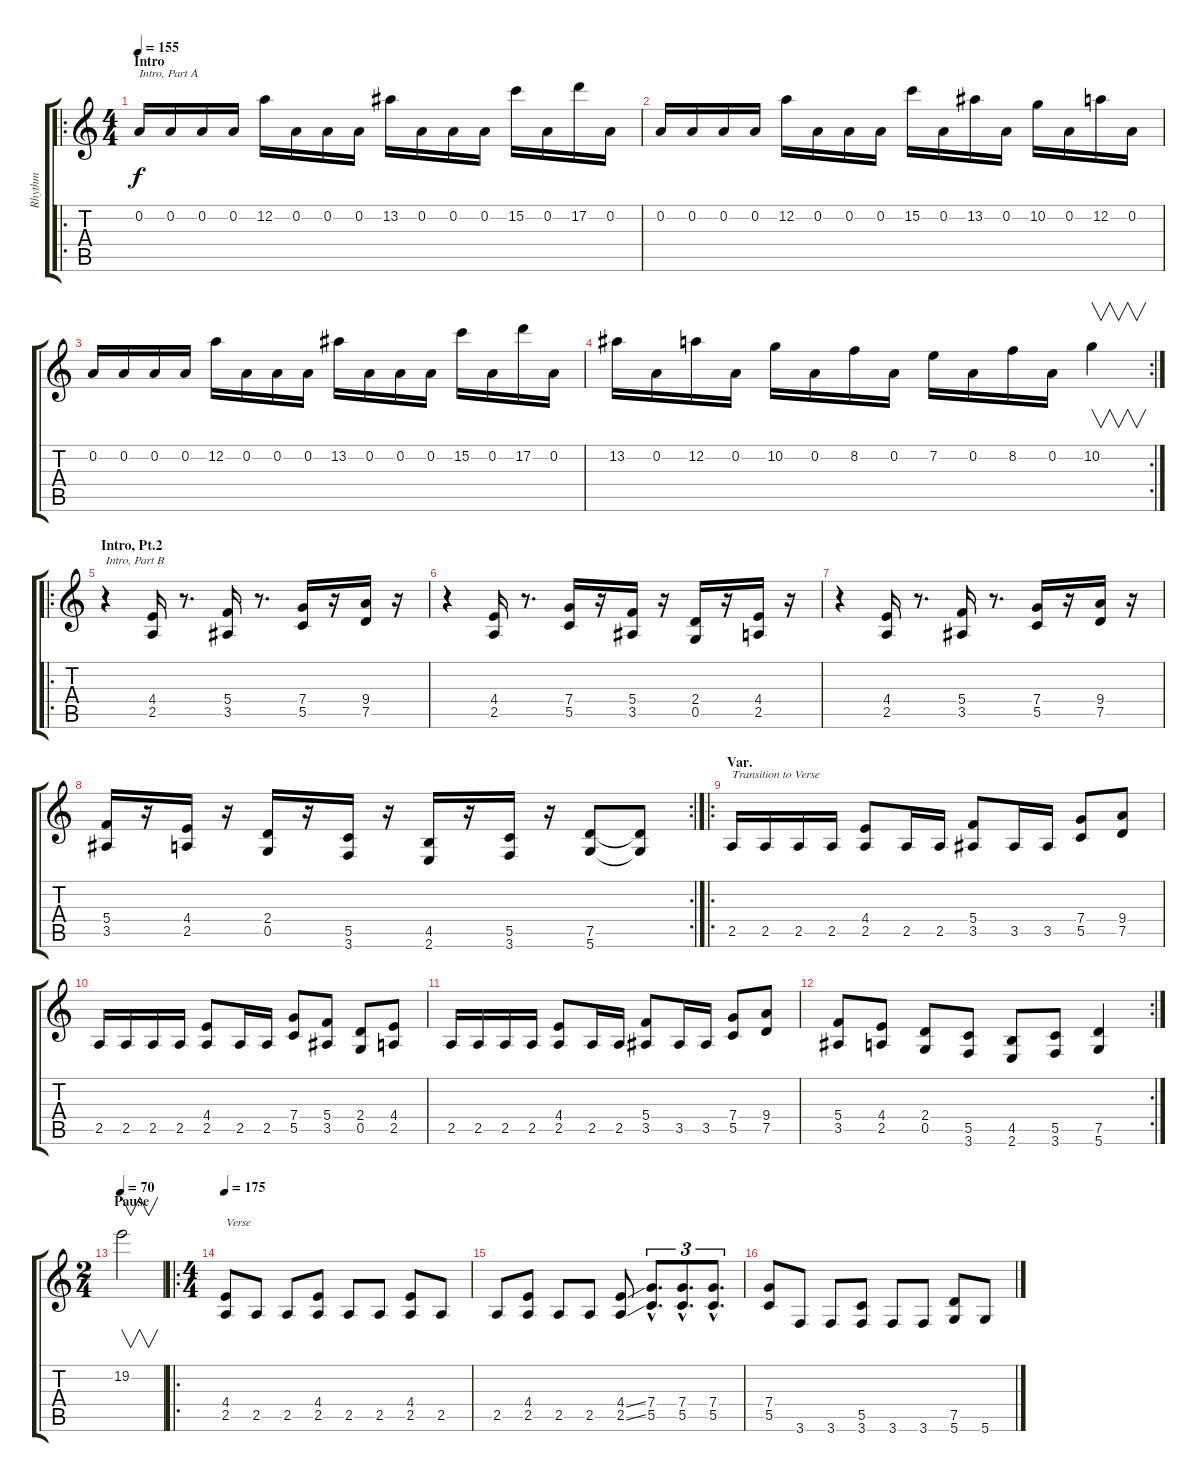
\track ("Rhythm" "Rhythm") {instrument distortionguitar}
\staff {score tabs}
\tuning (D4 A3 F3 C3 G2 D2) {hide}
\ro
\ts (4 4)
\section ("" "Intro")
\tempo 155
\clef g2
\ks c
0.2.16{txt "Intro, Part A" dy f instrument distortionguitar} 0.2.16 0.2.16 0.2.16 12.2.16 0.2.16 0.2.16 0.2.16 13.2.16 0.2.16 0.2.16 0.2.16 15.2.16 0.2.16 17.2.16 0.2.16 |
0.2.16 0.2.16 0.2.16 0.2.16 12.2.16 0.2.16 0.2.16 0.2.16 15.2.16 0.2.16 13.2.16 0.2.16 10.2.16 0.2.16 12.2.16 0.2.16 |
0.2.16 0.2.16 0.2.16 0.2.16 12.2.16 0.2.16 0.2.16 0.2.16 13.2.16 0.2.16 0.2.16 0.2.16 15.2.16 0.2.16 17.2.16 0.2.16 |
\rc 2
13.2.16 0.2.16 12.2.16 0.2.16 10.2.16 0.2.16 8.2.16 0.2.16 7.2.16 0.2.16 8.2.16 0.2.16 10.2.4{v} |
\ro
\section ("" "Intro, Pt.2")
r.4{txt "Intro, Part B"} (4.4 2.5).16 r.8{d} (5.4 3.5).16 r.8{d} (7.4 5.5).16 r.16 (9.4 7.5).16 r.16 |
r.4 (4.4 2.5).16 r.8{d} (7.4 5.5).16 r.16 (5.4 3.5).16 r.16 (2.4 0.5).16 r.16 (4.4 2.5).16 r.16 |
r.4 (4.4 2.5).16 r.8{d} (5.4 3.5).16 r.8{d} (7.4 5.5).16 r.16 (9.4 7.5).16 r.16 |
\rc 2
(5.4 3.5).16 r.16 (4.4 2.5).16 r.16 (2.4 0.5).16 r.16 (5.5 3.6).16 r.16 (4.5 2.6).16 r.16 (5.5 3.6).16 r.16 (7.5 5.6).8 (7.5{t} 5.6{t}).8 |
\ro
\section ("" "Var.")
2.5.16{txt "Transition to Verse"} 2.5.16 2.5.16 2.5.16 (4.4 2.5).8 2.5.16 2.5.16 (5.4 3.5).8 3.5.16 3.5.16 (7.4 5.5).8 (9.4 7.5).8 |
2.5.16 2.5.16 2.5.16 2.5.16 (4.4 2.5).8 2.5.16 2.5.16 (7.4 5.5).8 (5.4 3.5).8 (2.4 0.5).8 (4.4 2.5).8 |
2.5.16 2.5.16 2.5.16 2.5.16 (4.4 2.5).8 2.5.16 2.5.16 (5.4 3.5).8 3.5.16 3.5.16 (7.4 5.5).8 (9.4 7.5).8 |
\rc 2
(5.4 3.5).8 (4.4 2.5).8 (2.4 0.5).8 (5.5 3.6).8 (4.5 2.6).8 (5.5 3.6).8 (7.5 5.6).4 |
\ts (2 4)
\section ("" "Pause")
\tempo 70
19.2.2{v} |
\ro
\ts (4 4)
\tempo 175
(4.4 2.5).8{txt "Verse" instrument overdrivenguitar} 2.5.8 2.5.8 (4.4 2.5).8 2.5.8 2.5.8 (4.4 2.5).8 2.5.8 |
2.5.8 (4.4 2.5).8 2.5.8 2.5.8 (4.4{ss} 2.5{ss}).8 (7.4{hac} 5.5{hac}).8{d tu (3 2)} (7.4{hac} 5.5{hac}).8{d tu (3 2)} (7.4{hac} 5.5{hac}).8{d tu (3 2)} |
(7.4 5.5).8 3.6.8 3.6.8 (5.5 3.6).8 3.6.8 3.6.8 (7.5 5.6).8 5.6.8
